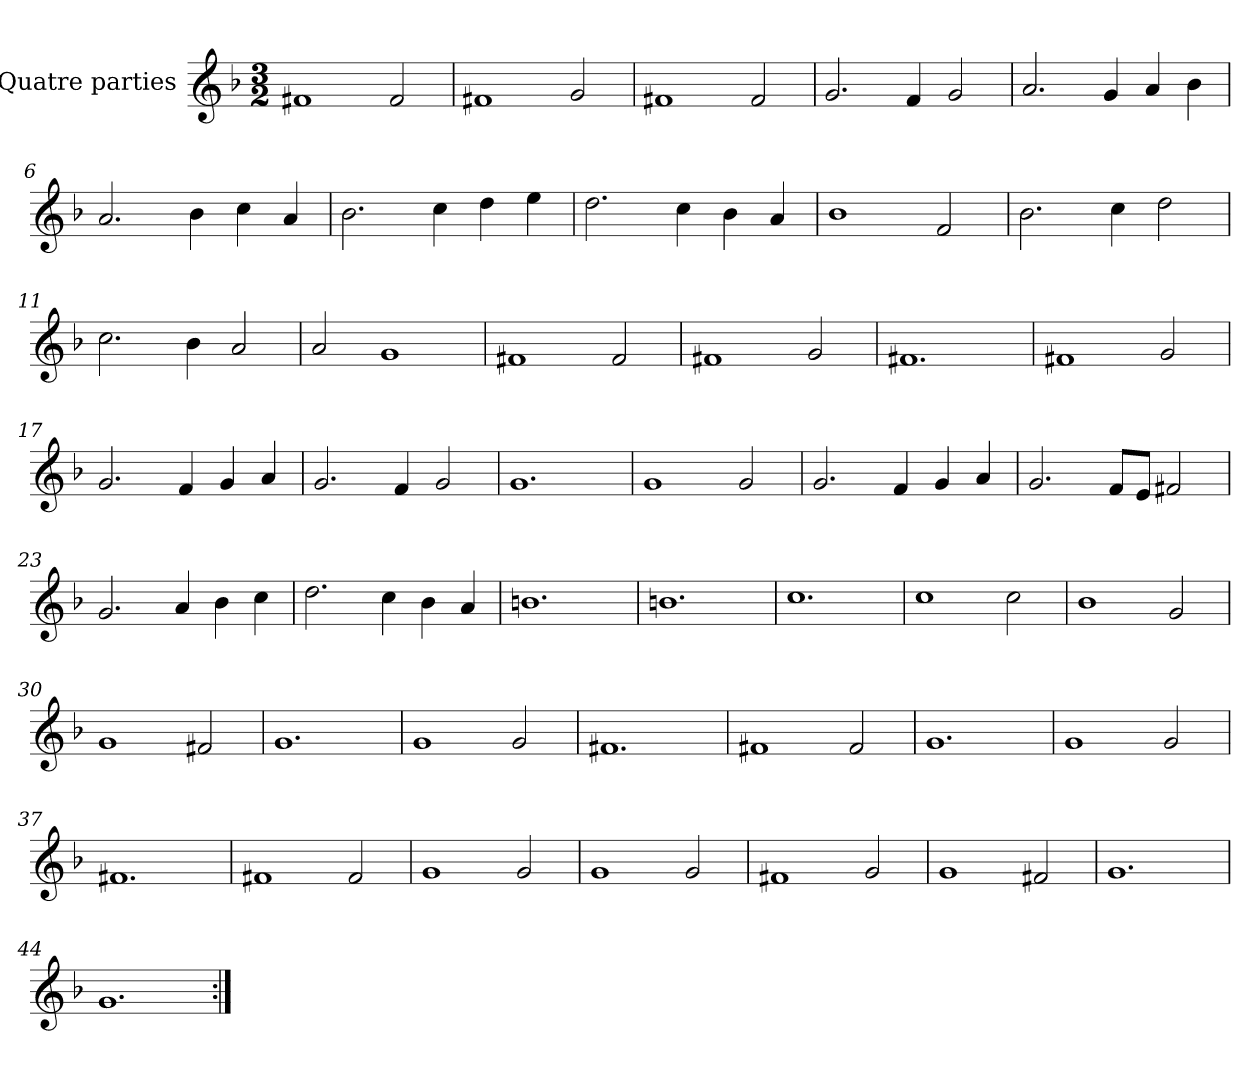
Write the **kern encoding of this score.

**kern
*part1
*staff1
*I"Quatre parties
*clefG2
*k[b-]
*M3/2
*MM180
=1
1f#X
2f#/
=2
1f#X
2g/
=3
1f#X
2f#/
=4
2.g/
4f/
2g/
=5
2.a/
4g/
4a/
4b-\
=6
2.a/
4b-\
4cc\
4a/
=7
2.b-\
4cc\
4dd\
4ee\
=8
2.dd\
4cc\
4b-\
4a/
=9
1b-
2f/
=10
2.b-\
4cc\
2dd\
=11
2.cc\
4b-\
2a/
=12
2a/
1g
=13
1f#X
2f#/
=14
1f#X
2g/
=15
1.f#X
=16
1f#X
2g/
=17
2.g/
4f/
4g/
4a/
=18
2.g/
4f/
2g/
=19
1.g
=20
1g
2g/
=21
2.g/
4f/
4g/
4a/
=22
2.g/
8f/L
8e/J
2f#X/
=23
2.g/
4a/
4b-\
4cc\
=24
2.dd\
4cc\
4b-\
4a/
=25
1.bn
=26
1.bn
=27
1.cc
=28
1cc
2cc\
=29
1b-
2g/
=30
1g
2f#X/
=31
1.g
=32
1g
2g/
=33
1.f#X
=34
1f#X
2f#/
=35
1.g
=36
1g
2g/
=37
1.f#X
=38
1f#X
2f#/
=39
1g
2g/
=40
1g
2g/
=41
1f#X
2g/
=42
1g
2f#X/
=43
1.g
=44
1.g
=:|!
*-
